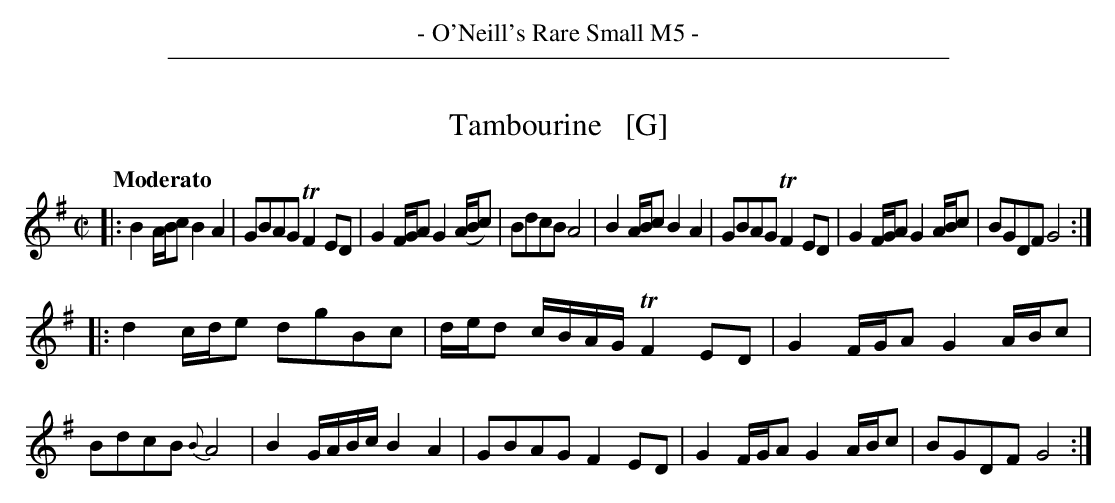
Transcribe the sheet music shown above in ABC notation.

X:1
T: Tambourine   [G]
Q: "Moderato"
M: C|
L: 1/8
K: G
|:\
B2 A/B/c B2A2 | GBAG TF2ED | G2 F/G/A G2 (A/B/c) | BdcB A4 |\
B2 A/B/c B2A2 | GBAG TF2ED | G2 F/G/A G2 A/B/c | BGDF G4 ::
d2 c/d/e dgBc | d/e/d c/B/A/G/ TF2ED | G2 F/G/A G2 A/B/c | BdcB {B}A4 |\
B2 G/A/B/c/ B2A2 | GBAG F2ED | G2 F/G/A G2 A/B/c | BGDF G4 :|
